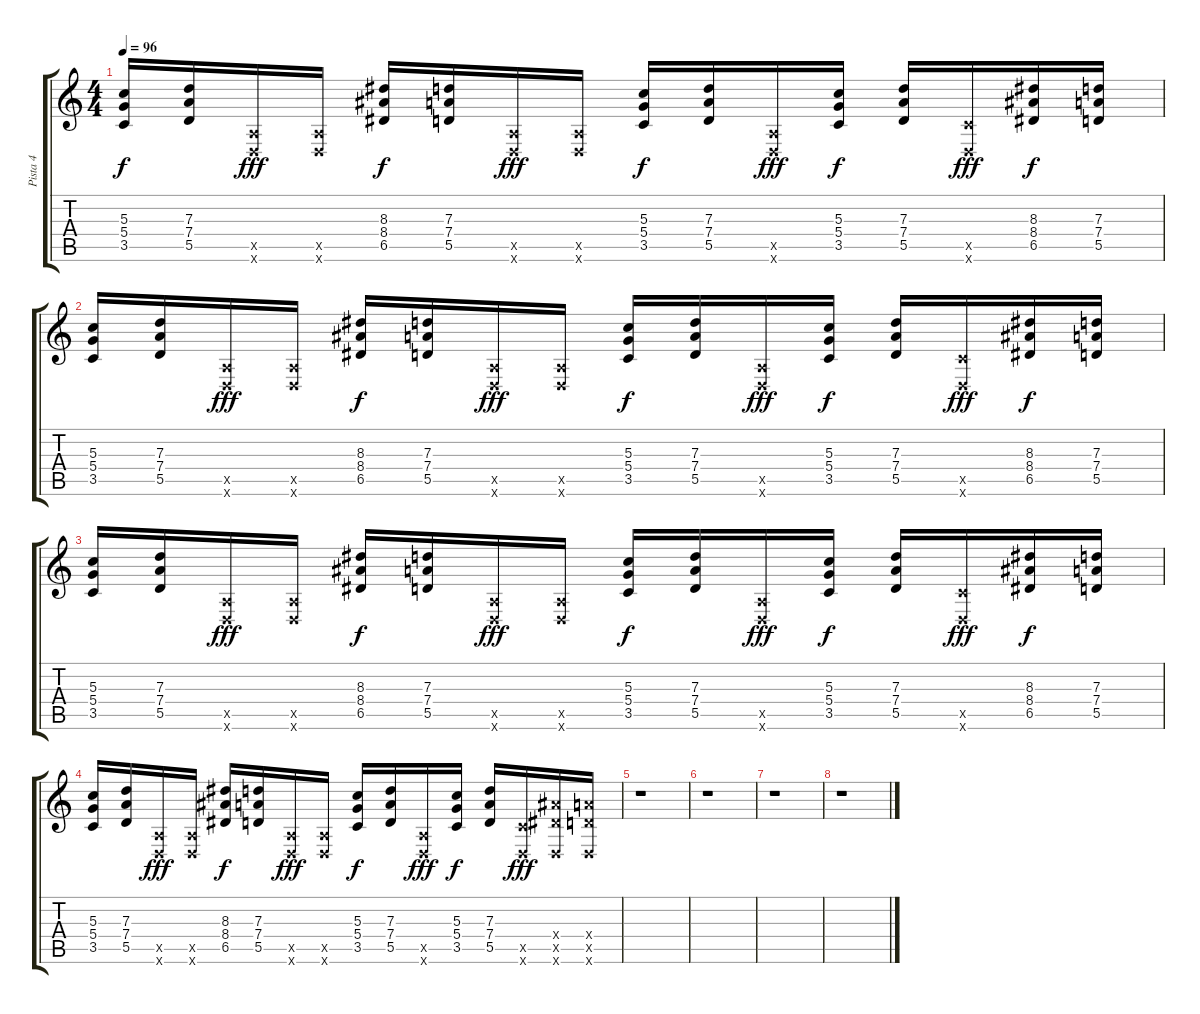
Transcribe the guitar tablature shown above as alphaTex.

\track ("Pista 4" "Pista 4") {instrument distortionguitar}
\staff {score tabs}
\tuning (E4 B3 G3 D3 A2 D2) {hide}
\ts (4 4)
\tempo 96
\clef g2
\ks c
(5.3 5.4 3.5).16{dy f instrument distortionguitar} (7.3 7.4 5.5).16 (0.5{x} 0.6{x}).16{dy fff} (0.5{x} 0.6{x}).16 (8.3 8.4 6.5).16{dy f} (7.3 7.4 5.5).16 (0.5{x} 0.6{x}).16{dy fff} (0.5{x} 0.6{x}).16 (5.3 5.4 3.5).16{dy f} (7.3 7.4 5.5).16 (0.5{x} 0.6{x}).16{dy fff} (5.3 5.4 3.5).16{dy f} (7.3 7.4 5.5).16 (3.5{x} 0.6{x}).16{dy fff} (8.3 8.4 6.5).16{dy f} (7.3 7.4 5.5).16 |
(5.3 5.4 3.5).16 (7.3 7.4 5.5).16 (0.5{x} 0.6{x}).16{dy fff} (0.5{x} 0.6{x}).16 (8.3 8.4 6.5).16{dy f} (7.3 7.4 5.5).16 (0.5{x} 0.6{x}).16{dy fff} (0.5{x} 0.6{x}).16 (5.3 5.4 3.5).16{dy f} (7.3 7.4 5.5).16 (0.5{x} 0.6{x}).16{dy fff} (5.3 5.4 3.5).16{dy f} (7.3 7.4 5.5).16 (3.5{x} 0.6{x}).16{dy fff} (8.3 8.4 6.5).16{dy f} (7.3 7.4 5.5).16 |
(5.3 5.4 3.5).16 (7.3 7.4 5.5).16 (0.5{x} 0.6{x}).16{dy fff} (0.5{x} 0.6{x}).16 (8.3 8.4 6.5).16{dy f} (7.3 7.4 5.5).16 (0.5{x} 0.6{x}).16{dy fff} (0.5{x} 0.6{x}).16 (5.3 5.4 3.5).16{dy f} (7.3 7.4 5.5).16 (0.5{x} 0.6{x}).16{dy fff} (5.3 5.4 3.5).16{dy f} (7.3 7.4 5.5).16 (3.5{x} 0.6{x}).16{dy fff} (8.3 8.4 6.5).16{dy f} (7.3 7.4 5.5).16 |
(5.3 5.4 3.5).16 (7.3 7.4 5.5).16 (0.5{x} 0.6{x}).16{dy fff} (0.5{x} 0.6{x}).16 (8.3 8.4 6.5).16{dy f} (7.3 7.4 5.5).16 (0.5{x} 0.6{x}).16{dy fff} (0.5{x} 0.6{x}).16 (5.3 5.4 3.5).16{dy f} (7.3 7.4 5.5).16 (0.5{x} 0.6{x}).16{dy fff} (5.3 5.4 3.5).16{dy f} (7.3 7.4 5.5).16 (3.5{x} 0.6{x}).16{dy fff} (8.4{x} 6.5{x} 0.6{x}).16 (7.4{x} 5.5{x} 0.6{x}).16 |
r.1 |
r.1 |
r.1 |
r.1
